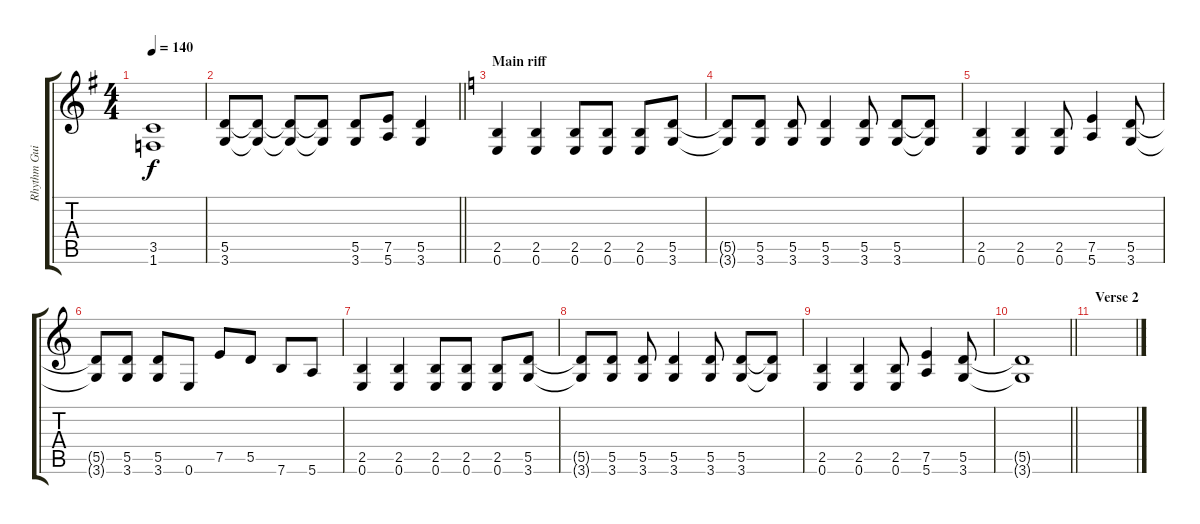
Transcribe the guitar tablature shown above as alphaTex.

\track ("Rhythm Guitar" "Rhythm Gui") {instrument distortionguitar}
\staff {score tabs}
\tuning (E4 B3 G3 D3 A2 E2) {hide}
\ts (4 4)
\tempo 140
\clef g2
\ks g
(3.5{t} 1.6{t}).1{dy f} |
\barLineRight lightlight
(5.5 3.6).8 (5.5{t} 3.6{t}).8 (5.5{t} 3.6{t}).8 (5.5{t} 3.6{t}).8 (5.5 3.6).8 (7.5 5.6).8 (5.5 3.6).4 |
\section ("" "Main riff")
\ks c
(2.5 0.6).4 (2.5 0.6).4 (2.5 0.6).8 (2.5 0.6).8 (2.5 0.6).8 (5.5 3.6).8 |
(5.5{t} 3.6{t}).8 (5.5 3.6).8 (5.5 3.6).8 (5.5 3.6).4 (5.5 3.6).8 (5.5 3.6).8 (5.5{t} 3.6{t}).8 |
(2.5 0.6).4 (2.5 0.6).4 (2.5 0.6).8 (7.5 5.6).4 (5.5 3.6).8 |
(5.5{t} 3.6{t}).8 (5.5 3.6).8 (5.5 3.6).8 0.6.8 7.5.8 5.5.8 7.6.8 5.6.8 |
(2.5 0.6).4 (2.5 0.6).4 (2.5 0.6).8 (2.5 0.6).8 (2.5 0.6).8 (5.5 3.6).8 |
(5.5{t} 3.6{t}).8 (5.5 3.6).8 (5.5 3.6).8 (5.5 3.6).4 (5.5 3.6).8 (5.5 3.6).8 (5.5{t} 3.6{t}).8 |
(2.5 0.6).4 (2.5 0.6).4 (2.5 0.6).8 (7.5 5.6).4 (5.5 3.6).8 |
\barLineRight lightlight
(5.5{t} 3.6{t}).1 |
\section ("" "Verse 2")
